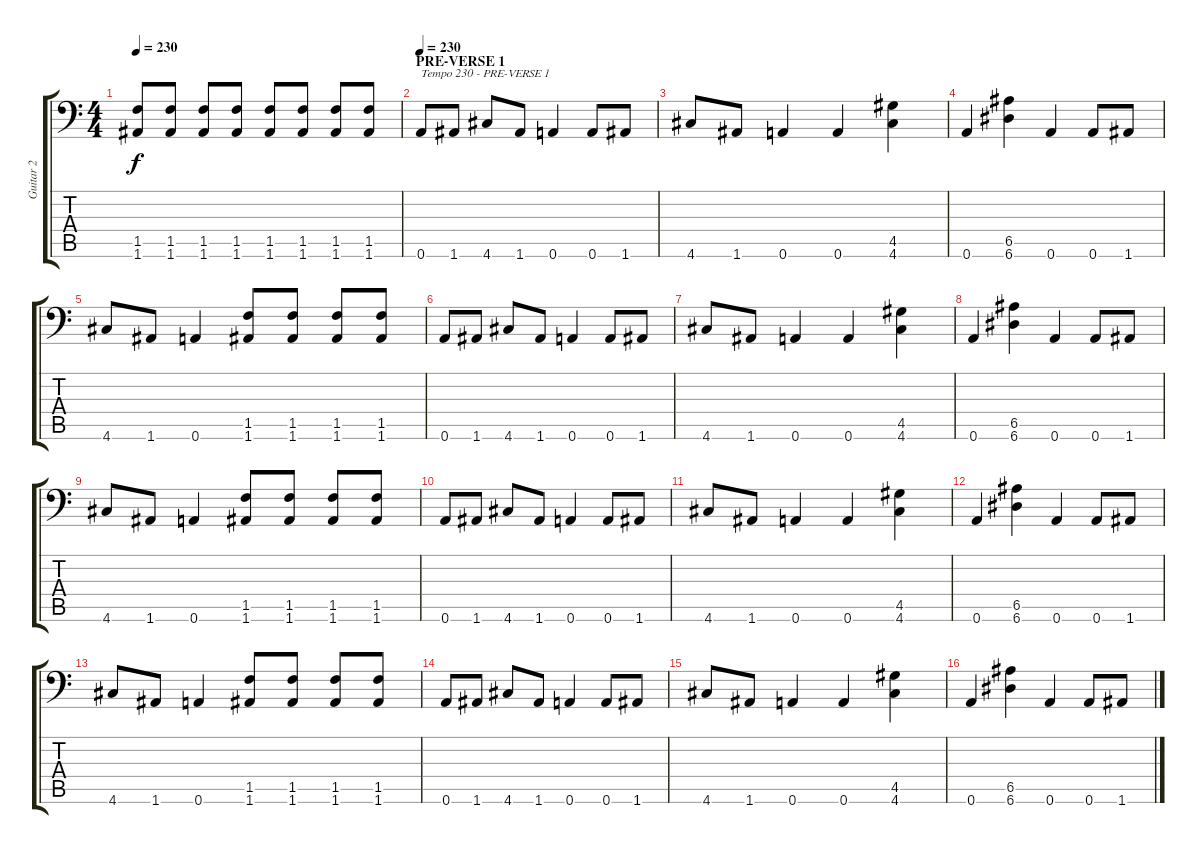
\track ("Guitar 2" "Guitar 2") {instrument distortionguitar}
\staff {score tabs}
\tuning (B3 Gb3 D3 A2 E2 A1) {hide}
\ts (4 4)
\tempo 230
\clef f4
\ks c
(1.5 1.6).8{dy f} (1.5 1.6).8 (1.5 1.6).8 (1.5 1.6).8 (1.5 1.6).8 (1.5 1.6).8 (1.5 1.6).8 (1.5 1.6).8 |
\section ("" "PRE-VERSE 1")
\tempo 230
0.6.8{txt "Tempo 230 - PRE-VERSE 1"} 1.6.8 4.6.8 1.6.8 0.6.4 0.6.8 1.6.8 |
4.6.8 1.6.8 0.6.4 0.6.4 (4.5 4.6).4 |
0.6.4 (6.5 6.6).4 0.6.4 0.6.8 1.6.8 |
4.6.8 1.6.8 0.6.4 (1.5 1.6).8 (1.5 1.6).8 (1.5 1.6).8 (1.5 1.6).8 |
0.6.8 1.6.8 4.6.8 1.6.8 0.6.4 0.6.8 1.6.8 |
4.6.8 1.6.8 0.6.4 0.6.4 (4.5 4.6).4 |
0.6.4 (6.5 6.6).4 0.6.4 0.6.8 1.6.8 |
4.6.8 1.6.8 0.6.4 (1.5 1.6).8 (1.5 1.6).8 (1.5 1.6).8 (1.5 1.6).8 |
0.6.8 1.6.8 4.6.8 1.6.8 0.6.4 0.6.8 1.6.8 |
4.6.8 1.6.8 0.6.4 0.6.4 (4.5 4.6).4 |
0.6.4 (6.5 6.6).4 0.6.4 0.6.8 1.6.8 |
4.6.8 1.6.8 0.6.4 (1.5 1.6).8 (1.5 1.6).8 (1.5 1.6).8 (1.5 1.6).8 |
0.6.8 1.6.8 4.6.8 1.6.8 0.6.4 0.6.8 1.6.8 |
4.6.8 1.6.8 0.6.4 0.6.4 (4.5 4.6).4 |
0.6.4 (6.5 6.6).4 0.6.4 0.6.8 1.6.8
